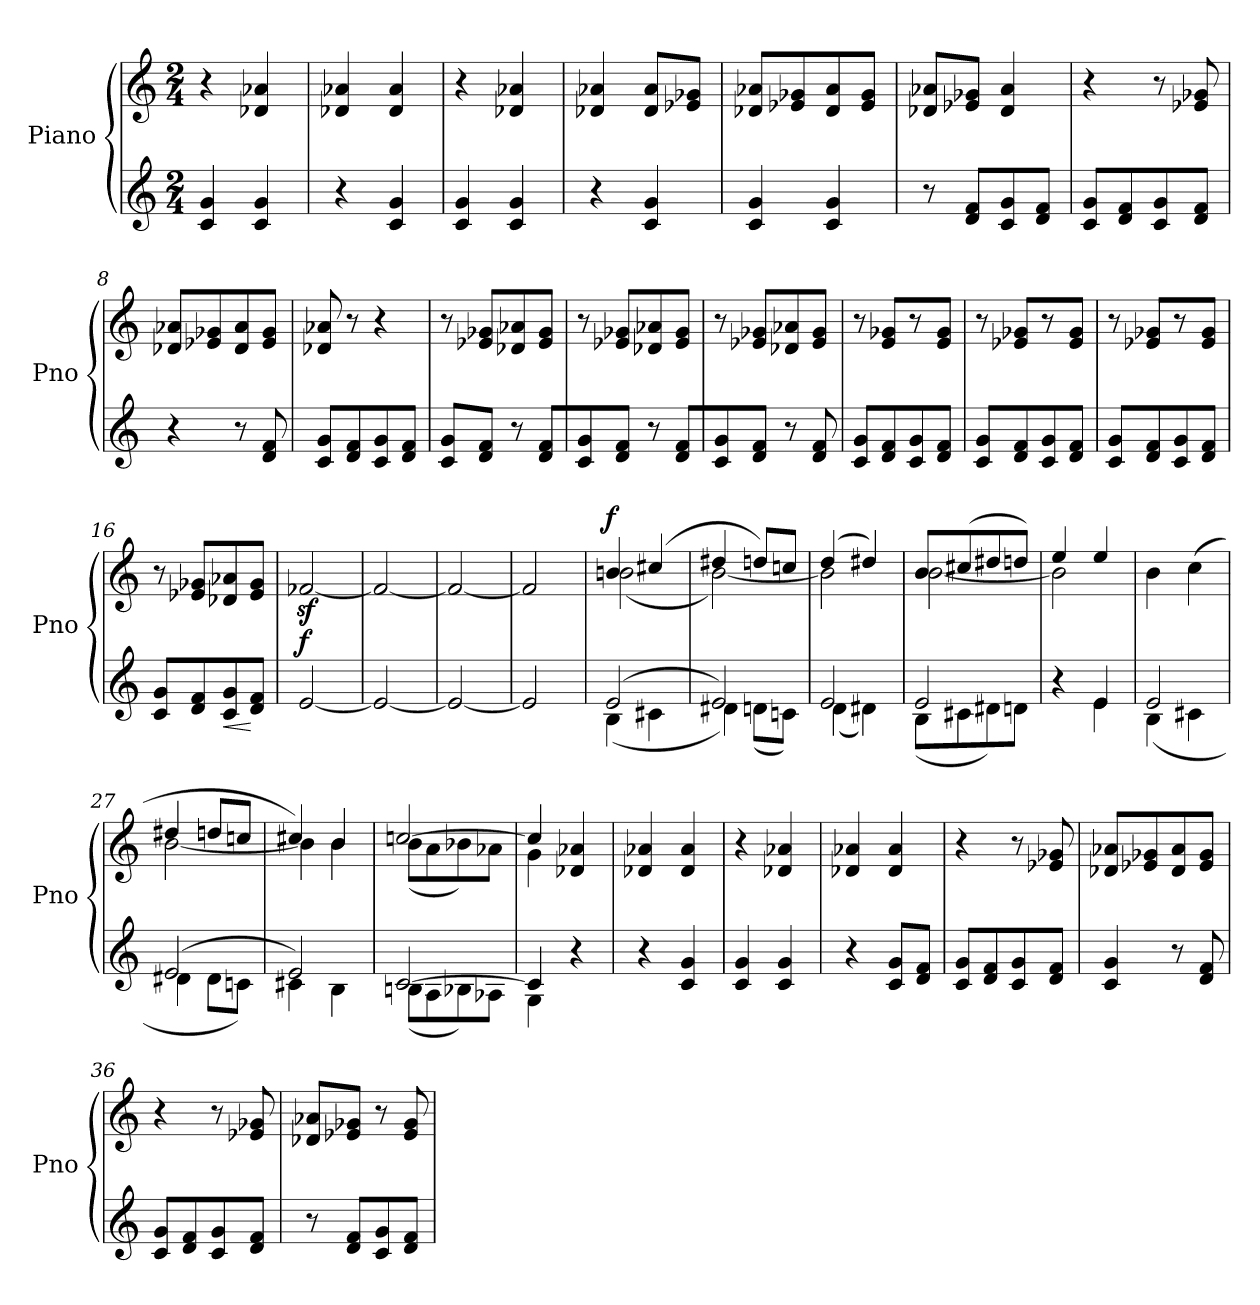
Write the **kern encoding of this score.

**kern	**dynam	**kern	**dynam
*part2	*part2	*part1	*part1
*staff2	*staff2	*staff1	*staff1
*I"Piano	*	*I"Piano	*
*I'Pno	*	*I'Pno	*
*clefG2	*	*clefG2	*
*M2/4	*	*M2/4	*
*MM76	*	*MM76	*
=1	=1	=1	=1
4c/ 4g/	.	4r	.
4c/ 4g/	.	4d-X/ 4a-X/	.
=2	=2	=2	=2
4r	.	4d-X/ 4a-X/	.
4c/ 4g/	.	4d-/ 4a-/	.
=3	=3	=3	=3
4c/ 4g/	.	4r	.
4c/ 4g/	.	4d-X/ 4a-X/	.
=4	=4	=4	=4
4r	.	4d-X/ 4a-X/	.
4c/ 4g/	.	8d-/ 8a-/L	.
.	.	8e-X/ 8g-X/J	.
=5	=5	=5	=5
4c/ 4g/	.	8d-X/ 8a-X/L	.
.	.	8e-X/ 8g-X/	.
4c/ 4g/	.	8d-/ 8a-/	.
.	.	8e-/ 8g-/J	.
=6	=6	=6	=6
8r	.	8d-X/ 8a-X/L	.
8d/ 8f/L	.	8e-X/ 8g-X/J	.
8c/ 8g/	.	4d-/ 4a-/	.
8d/ 8f/J	.	.	.
!!LO:LB:g=z
=7	=7	=7	=7
8c/ 8g/L	.	4r	.
8d/ 8f/	.	.	.
8c/ 8g/	.	8r	.
8d/ 8f/J	.	8e-X/ 8g-X/	.
=8	=8	=8	=8
4r	.	8d-X/ 8a-X/L	.
.	.	8e-X/ 8g-X/	.
8r	.	8d-/ 8a-/	.
8d/ 8f/	.	8e-/ 8g-/J	.
=9	=9	=9	=9
8c/ 8g/L	.	8d-X/ 8a-X/	.
8d/ 8f/	.	8r	.
8c/ 8g/	.	4r	.
8d/ 8f/J	.	.	.
=10	=10	=10	=10
8c/ 8g/L	.	8r	.
8d/ 8f/J	.	8e-X/ 8g-X/L	.
8r	.	8d-X/ 8a-X/	.
8d/ 8f/L	.	8e-/ 8g-/J	.
=11	=11	=11	=11
8c/ 8g/	.	8r	.
8d/ 8f/J	.	8e-X/ 8g-X/L	.
8r	.	8d-X/ 8a-X/	.
8d/ 8f/L	.	8e-/ 8g-/J	.
=12	=12	=12	=12
8c/ 8g/	.	8r	.
8d/ 8f/J	.	8e-X/ 8g-X/L	.
8r	.	8d-X/ 8a-X/	.
8d/ 8f/	.	8e-/ 8g-/J	.
!!LO:LB:g=z
=13	=13	=13	=13
8c/ 8g/L	.	8r	.
8d/ 8f/	.	8e/ 8g-X/L	.
8c/ 8g/	.	8r	.
8d/ 8f/J	.	8e/ 8g-/J	.
=14	=14	=14	=14
8c/ 8g/L	.	8r	.
8d/ 8f/	.	8e-X/ 8g-X/L	.
8c/ 8g/	.	8r	.
8d/ 8f/J	.	8e-/ 8g-/J	.
=15	=15	=15	=15
8c/ 8g/L	.	8r	.
8d/ 8f/	.	8e-X/ 8g-X/L	.
8c/ 8g/	.	8r	.
8d/ 8f/J	.	8e-/ 8g-/J	.
=16	=16	=16	=16
8c/ 8g/L	.	8r	.
8d/ 8f/	.	8e-X/ 8g-X/L	.
!	!LO:HP:b	!	!
8c/ 8g/	<	8d-X/ 8a-X/	.
8d/ 8f/J	[	8e-/ 8g-/J	.
=17	=17	=17	=17
!	!LO:DY:a	!	!
[2e/	f	[2f-Xz>/	.
=18	=18	=18	=18
2e/_	.	2f-/_	.
=19	=19	=19	=19
2e/_	.	2f-/_	.
=20	=20	=20	=20
2e/]	.	2f-/]	.
=21	=21	=21	=21
*	*	*MM70	*
*^	*	*^	*
!	!	!	!	!	!LO:DY:a
(2e/	(4B\	.	4b/	(2bn\	f
.	4c#X\	.	(4cc#X/	.	.
=22	=22	=22	=22	=22	=22
2e/)	4d#X\)	.	4dd#X/	[2b\)	.
.	(8dn\L	.	8ddn/L)	.	.
.	8cn\J)	.	8ccn/J	.	.
!!LO:LB:g=z	!!
=23	=23	=23	=23	=23	=23
2e/	(4d\	.	(4dd/	2b\]	.
.	4d#X\)	.	4dd#X/)	.	.
=24	=24	=24	=24	=24	=24
2e/	(8B\L	.	8b/L	[2b\	.
.	8c#X\J	.	(8cc#X/J	.	.
.	8d#X\J)	.	8dd#X/J	.	.
.	8dn\J	.	8ddn/J)	.	.
=25	=25	=25	=25	=25	=25
4r	4ryy	.	4ee/	2b\]	.
4e/	4e\	.	4ee/	.	.
*	*	*	*v	*v	*
=26	=26	=26	=26	=26
2e/	(4B\	.	4b\	.
.	4c#X\	.	(4cc\	.
=27	=27	=27	=27	=27
*	*	*	*^	*
(2e/	4d#X\	.	4dd#X/	[2b\	.
.	8d#\L	.	8ddn/L	.	.
.	8cn\J)	.	8ccn/J	.	.
=28	=28	=28	=28	=28	=28
2e/)	4c#X\	.	4cc#X/)	4b\]	.
.	4B\	.	4b/	4b\	.
=29	=29	=29	=29	=29	=29
[2c/	(8Bn\L	.	[2ccn/	(8b\L	.
.	8A\J	.	.	8a\J	.
.	8B-X\J)	.	.	8b-X\J)	.
.	8A-X\J	.	.	8a-X\J	.
!!LO:LB:g=z	!!
=30	=30	=30	=30	=30	=30
*	*	*	*MM76	*	*
4c/]	4G\	.	4cc/]	4g\	.
4r	4ryy	.	4d-X/ 4a-X/	4ryy	.
*v	*v	*	*	*	*
*	*	*v	*v	*
=31	=31	=31	=31
4r	.	4d-X/ 4a-X/	.
4c/ 4g/	.	4d-/ 4a-/	.
=32	=32	=32	=32
4c/ 4g/	.	4r	.
4c/ 4g/	.	4d-X/ 4a-X/	.
=33	=33	=33	=33
4r	.	4d-X/ 4a-X/	.
8c/ 8g/L	.	4d-/ 4a-/	.
8d/ 8f/J	.	.	.
=34	=34	=34	=34
8c/ 8g/L	.	4r	.
8d/ 8f/	.	.	.
8c/ 8g/	.	8r	.
8d/ 8f/J	.	8e-X/ 8g-X/	.
=35	=35	=35	=35
4c/ 4g/	.	8d-X/ 8a-X/L	.
.	.	8e-X/ 8g-X/	.
8r	.	8d-/ 8a-/	.
8d/ 8f/	.	8e-/ 8g-/J	.
=36	=36	=36	=36
8c/ 8g/L	.	4r	.
8d/ 8f/	.	.	.
8c/ 8g/	.	8r	.
8d/ 8f/J	.	8e-X/ 8g-X/	.
!!LO:LB:g=z
=37	=37	=37	=37
8r	.	8d-X/ 8a-X/	.
8d/ 8f/L	.	8e-X/ 8g-X/J	.
8c/ 8g/	.	8r	.
8d/ 8f/J	.	8e-/ 8g-/L	.
=	=	=	=
*-	*-	*-	*-
